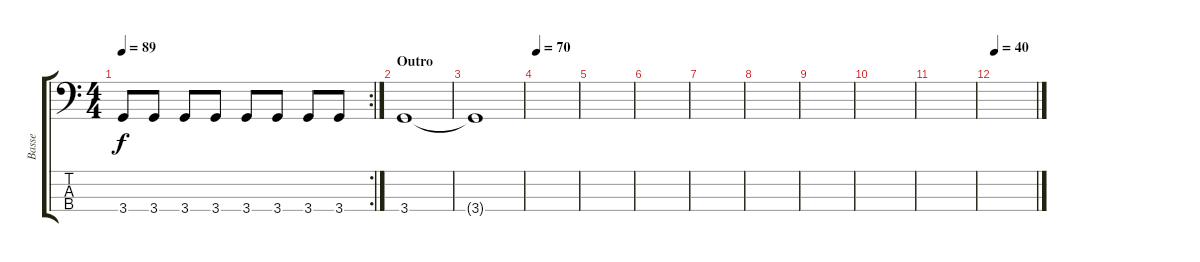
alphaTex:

\track ("Basse" "Basse") {instrument electricbasspick}
\staff {score tabs}
\tuning (G2 D2 A1 E1) {hide}
\rc 2
\ts (4 4)
\tempo 89
\clef f4
\ks c
3.4.8{dy f} 3.4.8 3.4.8 3.4.8 3.4.8 3.4.8 3.4.8 3.4.8 |
\section ("" "Outro")
3.4.1 |
3.4{t}.1 |
\tempo 70
|
|
|
|
|
|
|
|
\tempo 40
